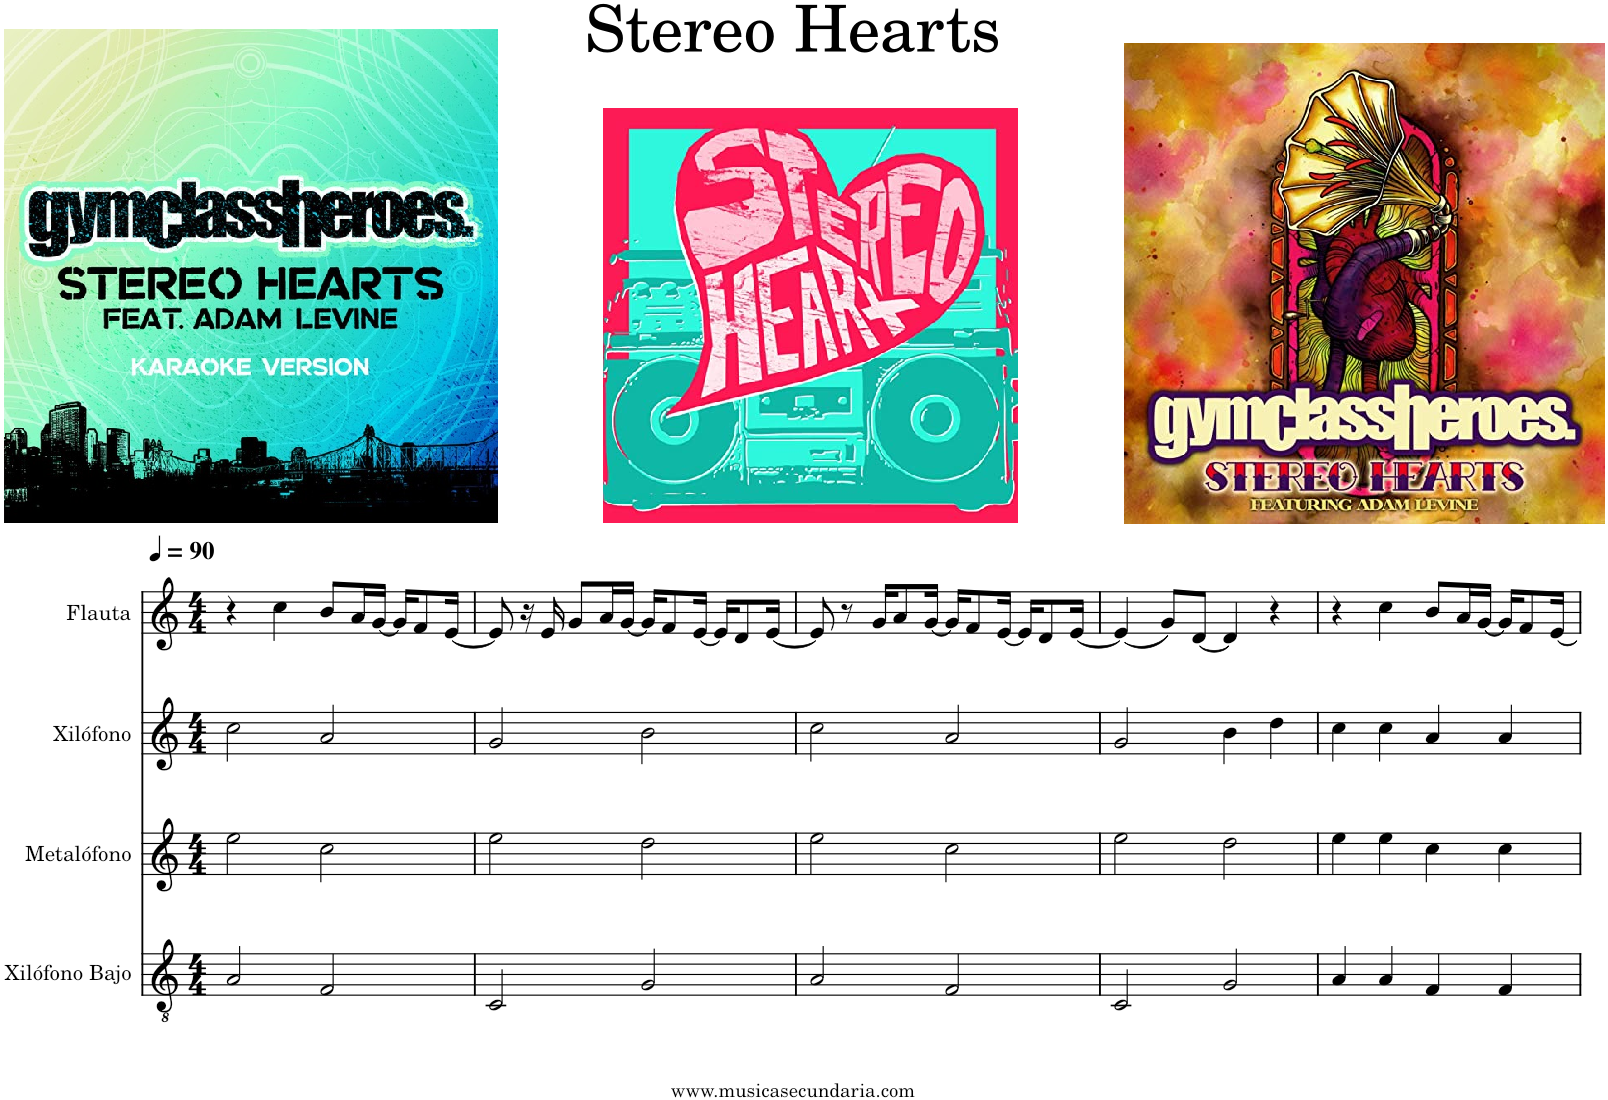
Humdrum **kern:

**kern	**kern	**kern	**kern
*part4	*part3	*part2	*part1
*staff4	*staff3	*staff2	*staff1
*I"Xilófono Bajo	*I"Metalófono	*I"Xilófono	*I"Flauta
*I'Xil. B.	*I'Met.	*I'Xil.	*I'Fl.
*clefGv2	*clefG2	*clefG2	*clefG2
*	*	*Trd-7c-12	*
*k[]	*k[]	*k[]	*k[]
*M4/4	*M4/4	*M4/4	*M4/4
*MM90	*MM90	*MM90	*MM90
=1	=1	=1	=1
2A/	2ee\	2cc\	4r
.	.	.	4cc\
2F/	2cc\	2a/	8b/L
.	.	.	16a/L
.	.	.	[16g/JJ
.	.	.	16g/KL]
.	.	.	8f/
.	.	.	[16e/Jk
=2	=2	=2	=2
2C/	2ee\	2g/	8e/]
.	.	.	16r
.	.	.	16e/
.	.	.	8g/L
.	.	.	16a/L
.	.	.	[16g/JJ
2G/	2dd\	2b\	16g/KL]
.	.	.	8f/
.	.	.	[16e/Jk
.	.	.	16e/KL]
.	.	.	8d/
.	.	.	[16e/Jk
=3	=3	=3	=3
2A/	2ee\	2cc\	8e/]
.	.	.	8r
.	.	.	16g/KL
.	.	.	8a/
.	.	.	[16g/Jk
2F/	2cc\	2a/	16g/KL]
.	.	.	8f/
.	.	.	[16e/Jk
.	.	.	16e/KL]
.	.	.	8d/
.	.	.	[16e/Jk
=4	=4	=4	=4
2C/	2ee\	2g/	(4e/]
.	.	.	8g/L)
.	.	.	[8d/J
2G/	2dd\	4b\	4d/]
.	.	4dd\	4r
=5	=5	=5	=5
4A/	4ee\	4cc\	4r
4A/	4ee\	4cc\	4cc\
4F/	4cc\	4a/	8b/L
.	.	.	16a/L
.	.	.	[16g/JJ
4F/	4cc\	4a/	16g/KL]
.	.	.	8f/
.	.	.	[16e/Jk
=	=	=	=
*-	*-	*-	*-
